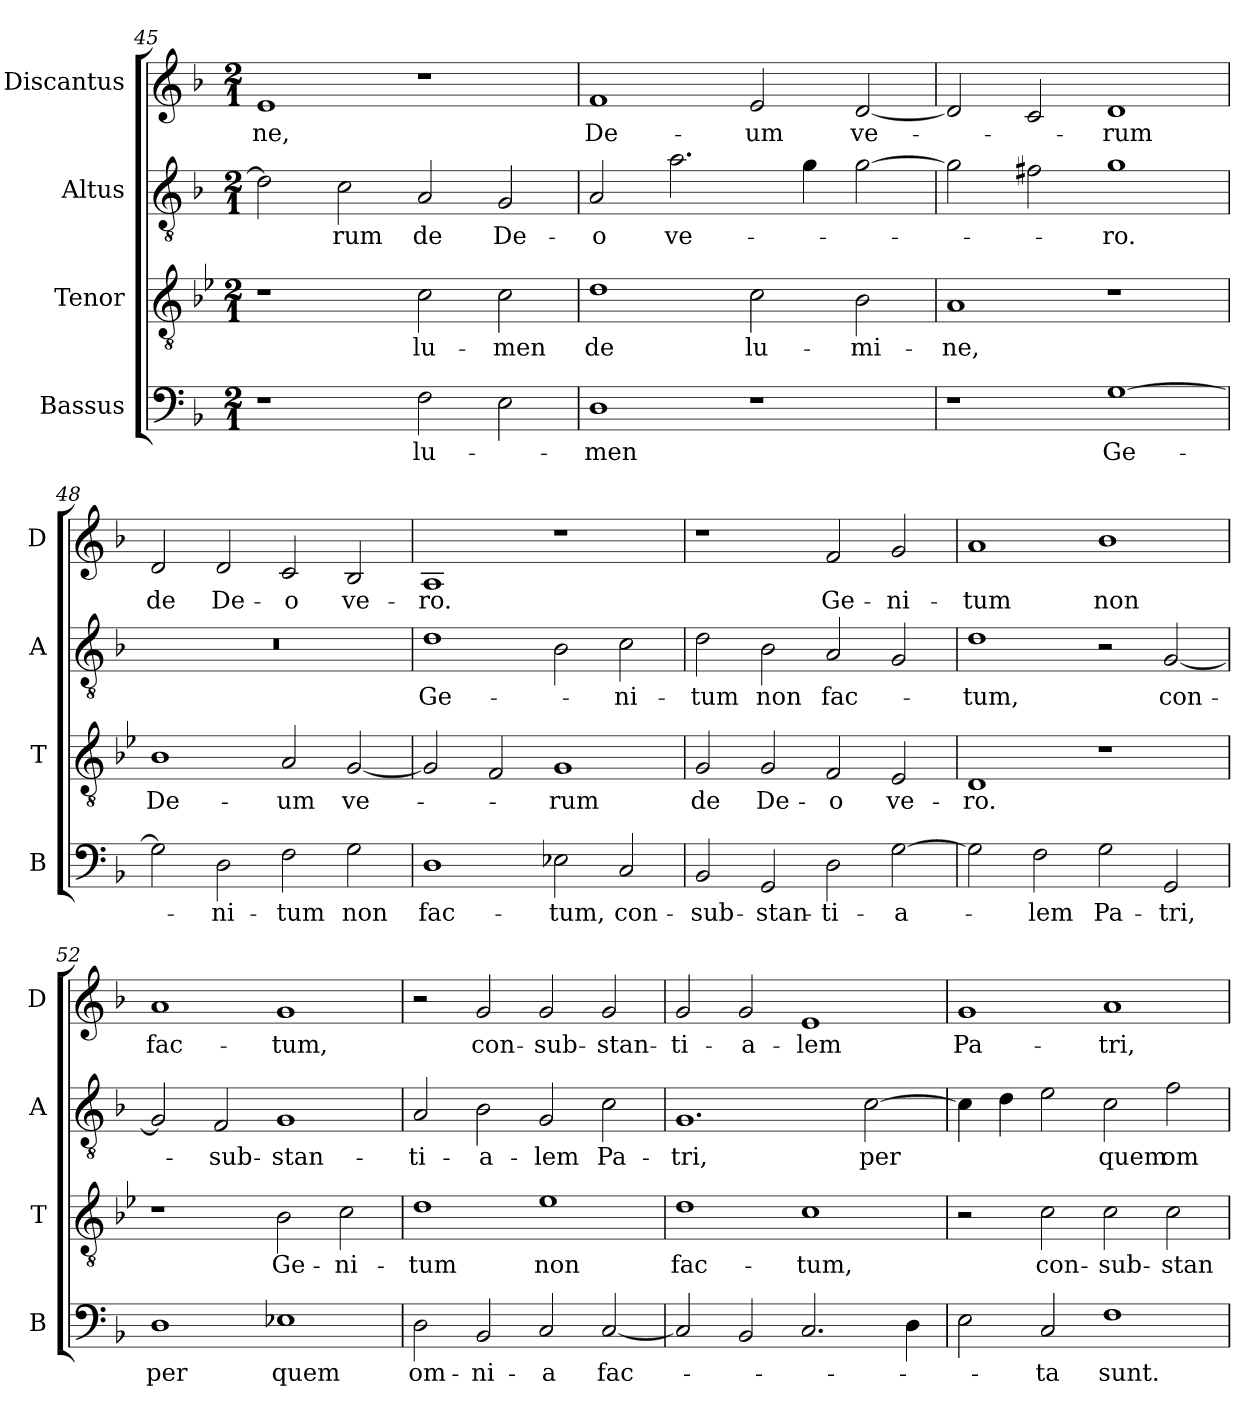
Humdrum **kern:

**kern	**text	**kern	**text	**kern	**text	**kern	**text
*part4	*part4	*part3	*part3	*part2	*part2	*part1	*part1
*staff4	*staff4	*staff3	*staff3	*staff2	*staff2	*staff1	*staff1
*I"Bassus	*	*I"Tenor	*	*I"Altus	*	*I"Discantus	*
*I'B	*	*I'T	*	*I'A	*	*I'D	*
*clefF4	*	*clefGv2	*	*clefGv2	*	*clefG2	*
*k[b-]	*	*k[b-e-]	*	*k[b-]	*	*k[b-]	*
*M2/1	*	*M2/1	*	*M2/1	*	*M2/1	*
=45	=45	=45	=45	=45	=45	=45	=45
1r	.	1r	.	2d\]	.	1e	-ne,
.	.	.	.	2c\	-rum	.	.
2F\	lu-	2c\	lu-	2A/	de	1r	.
2E\	.	2c\	-men	2G/	De-	.	.
=46	=46	=46	=46	=46	=46	=46	=46
1D	-men	1d	de	2A/	-o	1f	De-
.	.	.	.	2.a\	ve-	.	.
1r	.	2c\	lu-	.	.	2e/	-um
.	.	.	.	4g\	.	.	.
.	.	2B-\	-mi-	[2g\	.	[2d/	ve-
=47	=47	=47	=47	=47	=47	=47	=47
1r	.	1A	-ne,	2g\]	.	2d/]	.
.	.	.	.	2f#X\	.	2c/	.
[1G	Ge-	1r	.	1g	-ro.	1d	-rum
=48	=48	=48	=48	=48	=48	=48	=48
2G\]	.	1B-	De-	0r	.	2d/	de
2D\	-ni-	.	.	.	.	2d/	De-
2F\	-tum	2A/	-um	.	.	2c/	-o
2G\	non	[2G/	ve-	.	.	2B-/	ve-
=49	=49	=49	=49	=49	=49	=49	=49
1D	fac-	2G/]	.	1d	Ge-	1A	-ro.
.	.	2F/	.	.	.	.	.
2E-X\	-tum,	1G	-rum	2B-\	.	1r	.
2C/	con-	.	.	2c\	-ni-	.	.
=50	=50	=50	=50	=50	=50	=50	=50
2BB-/	-sub-	2G/	de	2d\	-tum	1r	.
2GG/	-stan-	2G/	De-	2B-\	non	.	.
2D\	-ti-	2F/	-o	2A/	fac-	2f/	Ge-
[2G\	-a-	2E-/	ve-	2G/	.	2g/	-ni-
=51	=51	=51	=51	=51	=51	=51	=51
2G\]	.	1D	-ro.	1d	-tum,	1a	-tum
2F\	-lem	.	.	.	.	.	.
2G\	Pa-	1r	.	2r	.	1b-	non
2GG/	-tri,	.	.	[2G/	con-	.	.
=52	=52	=52	=52	=52	=52	=52	=52
1D	per	1r	.	2G/]	.	1a	fac-
.	.	.	.	2F/	-sub-	.	.
1E-X	quem	2B-\	Ge-	1G	-stan-	1g	-tum,
.	.	2c\	-ni-	.	.	.	.
=53	=53	=53	=53	=53	=53	=53	=53
2D\	om-	1d	-tum	2A/	-ti-	2r	.
2BB-/	-ni-	.	.	2B-\	-a-	2g/	con-
2C/	-a	1e-	non	2G/	-lem	2g/	-sub-
[2C/	fac-	.	.	2c\	Pa-	2g/	-stan-
=54	=54	=54	=54	=54	=54	=54	=54
2C/]	.	1d	fac-	1.G	-tri,	2g/	-ti-
2BB-/	.	.	.	.	.	2g/	-a-
2.C/	.	1c	-tum,	.	.	1e	-lem
.	.	.	.	[2c\	per	.	.
4D\	.	.	.	.	.	.	.
=55	=55	=55	=55	=55	=55	=55	=55
2E\	.	2r	.	4c\]	.	1g	Pa-
.	.	.	.	4d\	.	.	.
2C/	-ta	2c\	con-	2e\	.	.	.
1F	sunt.	2c\	-sub-	2c\	quem	1a	-tri,
.	.	2c\	-stan-	2f\	om-	.	.
=	=	=	=	=	=	=	=
*-	*-	*-	*-	*-	*-	*-	*-
